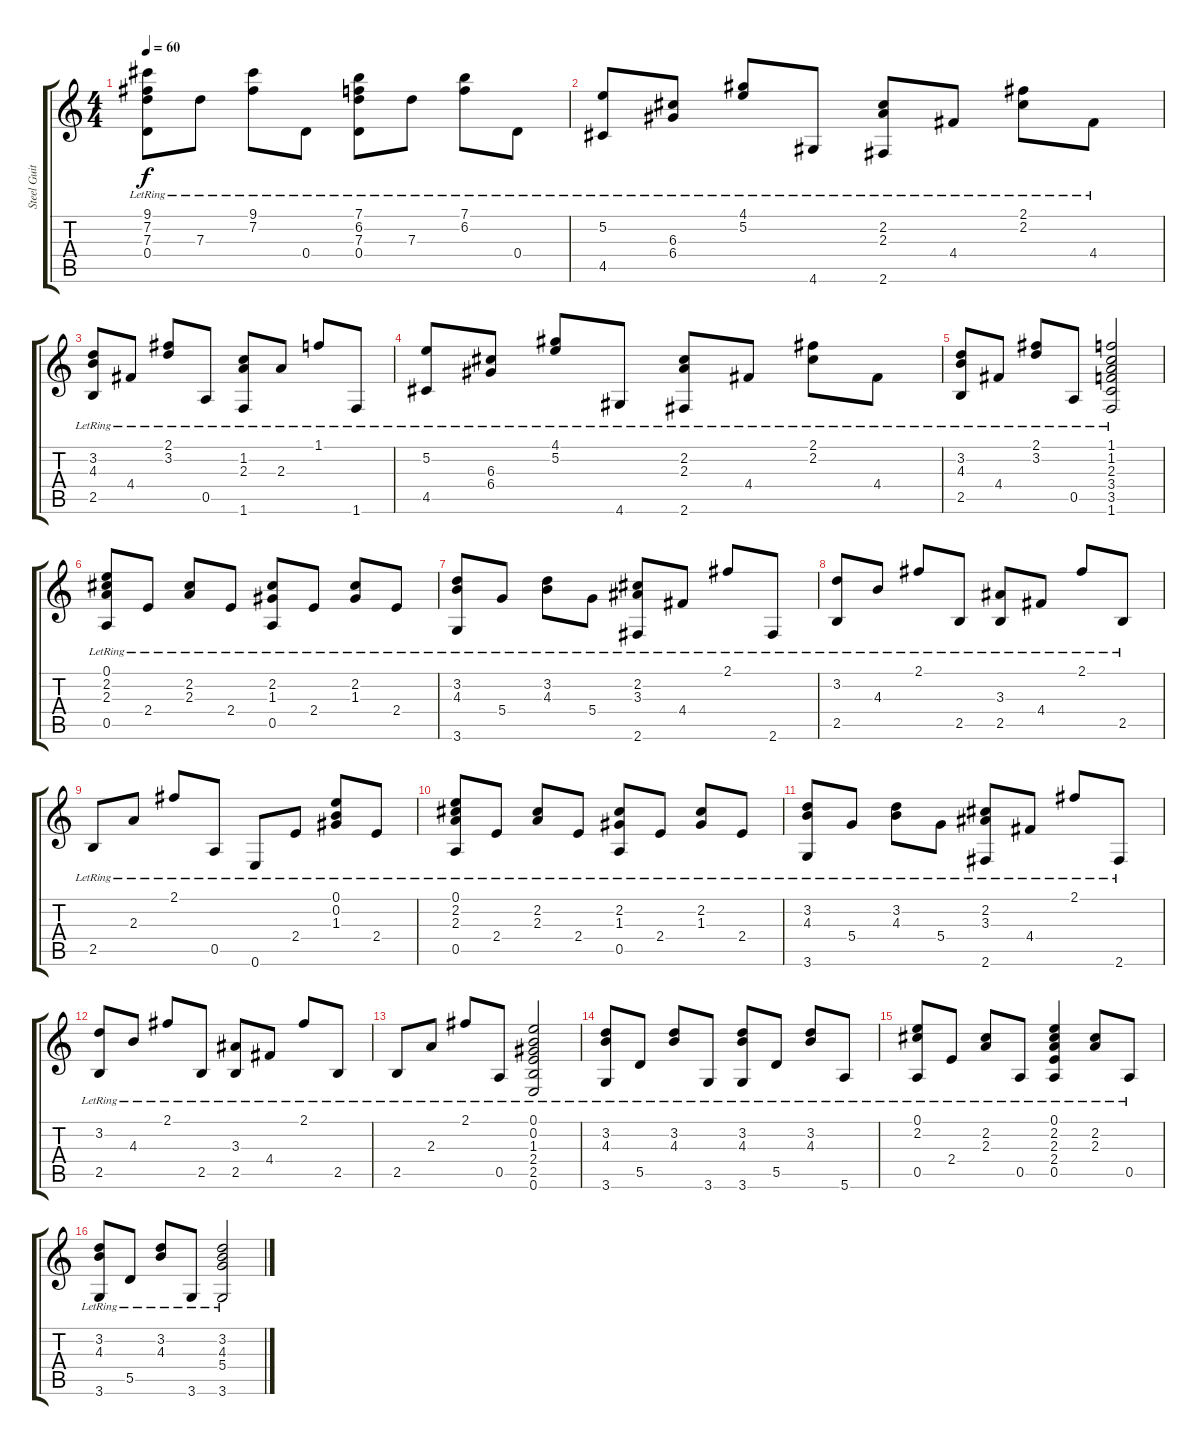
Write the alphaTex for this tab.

\track ("Steel Guitar" "Steel Guit") {instrument acousticguitarsteel}
\staff {score tabs}
\tuning (E4 B3 G3 D3 A2 E2) {hide}
\ts (4 4)
\tempo 60
\clef g2
\ks c
(9.1{lr} 7.2{lr} 7.3{lr} 0.4{lr}).8{dy f} 7.3{lr}.8 (9.1{lr} 7.2{lr}).8 0.4{lr}.8 (7.1{lr} 6.2{lr} 7.3{lr} 0.4{lr}).8 7.3{lr}.8 (7.1{lr} 6.2{lr}).8 0.4{lr}.8 |
(5.2{lr} 4.5{lr}).8 (6.3{lr} 6.4{lr}).8 (4.1{lr} 5.2{lr}).8 4.6{lr}.8 (2.2{lr} 2.3{lr} 2.6{lr}).8 4.4{lr}.8 (2.1{lr} 2.2{lr}).8 4.4{lr}.8 |
(3.2{lr} 4.3{lr} 2.5{lr}).8 4.4{lr}.8 (2.1{lr} 3.2{lr}).8 0.5{lr}.8 (1.2{lr} 2.3{lr} 1.6{lr}).8 2.3{lr}.8 1.1{lr}.8 1.6{lr}.8 |
(5.2{lr} 4.5{lr}).8 (6.3{lr} 6.4{lr}).8 (4.1{lr} 5.2{lr}).8 4.6{lr}.8 (2.2{lr} 2.3{lr} 2.6{lr}).8 4.4{lr}.8 (2.1{lr} 2.2{lr}).8 4.4{lr}.8 |
(3.2{lr} 4.3{lr} 2.5{lr}).8 4.4{lr}.8 (2.1{lr} 3.2{lr}).8 0.5{lr}.8 (1.1{lr} 1.2{lr} 2.3{lr} 3.4{lr} 3.5{lr} 1.6{lr}).2 |
(0.1{lr} 2.2{lr} 2.3{lr} 0.5{lr}).8 2.4{lr}.8 (2.2{lr} 2.3{lr}).8 2.4{lr}.8 (2.2{lr} 1.3{lr} 0.5{lr}).8 2.4{lr}.8 (2.2{lr} 1.3{lr}).8 2.4{lr}.8 |
(3.2{lr} 4.3{lr} 3.6{lr}).8 5.4{lr}.8 (3.2{lr} 4.3{lr}).8 5.4{lr}.8 (2.2{lr} 3.3{lr} 2.6{lr}).8 4.4{lr}.8 2.1{lr}.8 2.6{lr}.8 |
(3.2{lr} 2.5{lr}).8 4.3{lr}.8 2.1{lr}.8 2.5{lr}.8 (3.3{lr} 2.5{lr}).8 4.4{lr}.8 2.1{lr}.8 2.5{lr}.8 |
2.5{lr}.8 2.3{lr}.8 2.1{lr}.8 0.5{lr}.8 0.6{lr}.8 2.4{lr}.8 (0.1{lr} 0.2{lr} 1.3{lr}).8 2.4{lr}.8 |
(0.1{lr} 2.2{lr} 2.3{lr} 0.5{lr}).8 2.4{lr}.8 (2.2{lr} 2.3{lr}).8 2.4{lr}.8 (2.2{lr} 1.3{lr} 0.5{lr}).8 2.4{lr}.8 (2.2{lr} 1.3{lr}).8 2.4{lr}.8 |
(3.2{lr} 4.3{lr} 3.6{lr}).8 5.4{lr}.8 (3.2{lr} 4.3{lr}).8 5.4{lr}.8 (2.2{lr} 3.3{lr} 2.6{lr}).8 4.4{lr}.8 2.1{lr}.8 2.6{lr}.8 |
(3.2{lr} 2.5{lr}).8 4.3{lr}.8 2.1{lr}.8 2.5{lr}.8 (3.3{lr} 2.5{lr}).8 4.4{lr}.8 2.1{lr}.8 2.5{lr}.8 |
2.5{lr}.8 2.3{lr}.8 2.1{lr}.8 0.5{lr}.8 (0.1{lr} 0.2{lr} 1.3{lr} 2.4{lr} 2.5{lr} 0.6{lr}).2 |
(3.2{lr} 4.3{lr} 3.6{lr}).8 5.5{lr}.8 (3.2{lr} 4.3{lr}).8 3.6{lr}.8 (3.2{lr} 4.3{lr} 3.6{lr}).8 5.5{lr}.8 (3.2{lr} 4.3{lr}).8 5.6{lr}.8 |
(0.1{lr} 2.2{lr} 0.5{lr}).8 2.4{lr}.8 (2.2{lr} 2.3{lr}).8 0.5{lr}.8 (0.1{lr} 2.2{lr} 2.3{lr} 2.4{lr} 0.5{lr}).4 (2.2{lr} 2.3{lr}).8 0.5{lr}.8 |
(3.2{lr} 4.3{lr} 3.6{lr}).8 5.5{lr}.8 (3.2{lr} 4.3{lr}).8 3.6{lr}.8 (3.2{lr} 4.3{lr} 5.4{lr} 3.6{lr}).2
